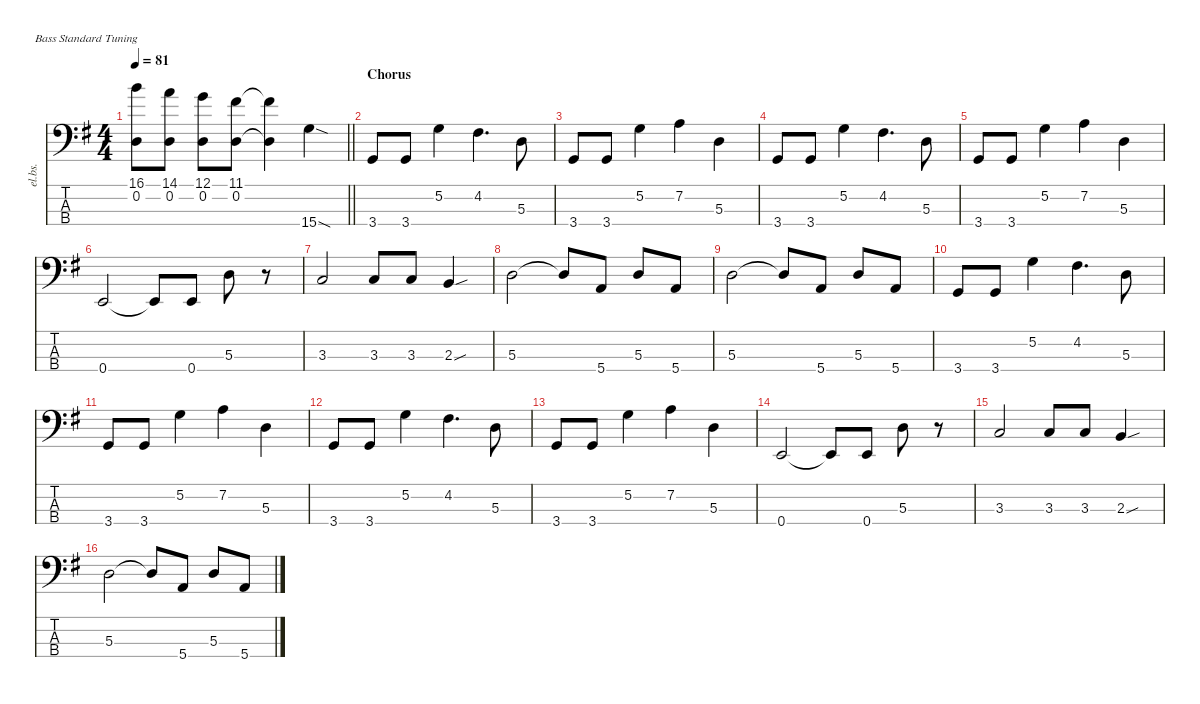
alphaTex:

\defaultSystemsLayout 4
\hideDynamics
\bracketExtendMode nobrackets
\track ("Bass" "el.bs.") {instrument electricbassfinger}
\staff {score tabs}
\tuning (G2 D2 A1 E1)
\ts (4 4)
\beaming (8 2 2 2 2)
\tempo 81
\clef f4
\barLineRight lightlight
\ks eminor
(16.1{acc forcenatural} 0.2{acc forcenatural}).8{dy f instrument electricbassfinger} (14.1{acc forcenatural} 0.2{acc forcenatural}).8 (12.1{acc forcenatural} 0.2{acc forcenatural}).8 (11.1{acc #} 0.2{acc forcenatural}).8 (11.1{t acc #} 0.2{t acc forcenatural}).4 15.4{sod acc forcenatural}.4 |
\section ("" "Chorus")
3.4{acc forcenatural}.8 3.4{acc forcenatural}.8 5.2{acc forcenatural}.4 4.2{acc #}.4{d} 5.3{acc forcenatural}.8 |
3.4{acc forcenatural}.8 3.4{acc forcenatural}.8 5.2{acc forcenatural}.4 7.2{acc forcenatural}.4 5.3{acc forcenatural}.4 |
3.4{acc forcenatural}.8 3.4{acc forcenatural}.8 5.2{acc forcenatural}.4 4.2{acc #}.4{d} 5.3{acc forcenatural}.8 |
3.4{acc forcenatural}.8 3.4{acc forcenatural}.8 5.2{acc forcenatural}.4 7.2{acc forcenatural}.4 5.3{acc forcenatural}.4 |
0.4{acc forcenatural}.2 0.4{t acc forcenatural}.8 0.4{acc forcenatural}.8 5.3{acc forcenatural}.8 r.8 |
3.3{acc forcenatural}.2 3.3{acc forcenatural}.8 3.3{acc forcenatural}.8 2.3{sou acc forcenatural}.4 |
5.3{acc forcenatural}.2 5.3{t acc forcenatural}.8 5.4{acc forcenatural}.8 5.3{acc forcenatural}.8 5.4{acc forcenatural}.8 |
5.3{acc forcenatural}.2 5.3{t acc forcenatural}.8 5.4{acc forcenatural}.8 5.3{acc forcenatural}.8 5.4{acc forcenatural}.8 |
3.4{acc forcenatural}.8 3.4{acc forcenatural}.8 5.2{acc forcenatural}.4 4.2{acc #}.4{d} 5.3{acc forcenatural}.8 |
3.4{acc forcenatural}.8 3.4{acc forcenatural}.8 5.2{acc forcenatural}.4 7.2{acc forcenatural}.4 5.3{acc forcenatural}.4 |
3.4{acc forcenatural}.8 3.4{acc forcenatural}.8 5.2{acc forcenatural}.4 4.2{acc #}.4{d} 5.3{acc forcenatural}.8 |
3.4{acc forcenatural}.8 3.4{acc forcenatural}.8 5.2{acc forcenatural}.4 7.2{acc forcenatural}.4 5.3{acc forcenatural}.4 |
0.4{acc forcenatural}.2 0.4{t acc forcenatural}.8 0.4{acc forcenatural}.8 5.3{acc forcenatural}.8 r.8 |
3.3{acc forcenatural}.2 3.3{acc forcenatural}.8 3.3{acc forcenatural}.8 2.3{sou acc forcenatural}.4 |
5.3{acc forcenatural}.2 5.3{t acc forcenatural}.8 5.4{acc forcenatural}.8 5.3{acc forcenatural}.8 5.4{acc forcenatural}.8
